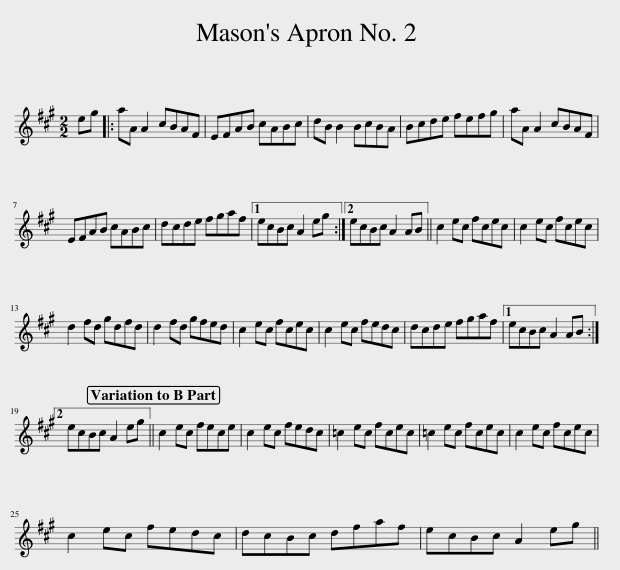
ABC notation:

X:1
L:1/8
M:2/2
I:linebreak $
K:A
V:1 treble
V:1
 eg |: aA A2 cBAF | EFAB cABc | dB B2 BcBA | Bcde fefg | %5
 aA A2 cBAF |$ EFAB cABc | dcde fgaf |1 ecBc A2 eg :|2 ecBc A2 AB || %10
 c2 ec fcec | c2 ec fcec |$ d2 fd gdfd | d2 fd gfed | c2 ec fcec | %15
 c2 ec fedc | dcde fgaf |1 ecBc A2 AB :|2$ ecBc A2 eg || c2 ec fece | %20
 c2 ec fedc | =c2 ec fcec | =c2 ec fcec | c2 ec fcec |$ c2 ec fedc | %25
 dcBc dfaf | ecBc A2 eg || %27
